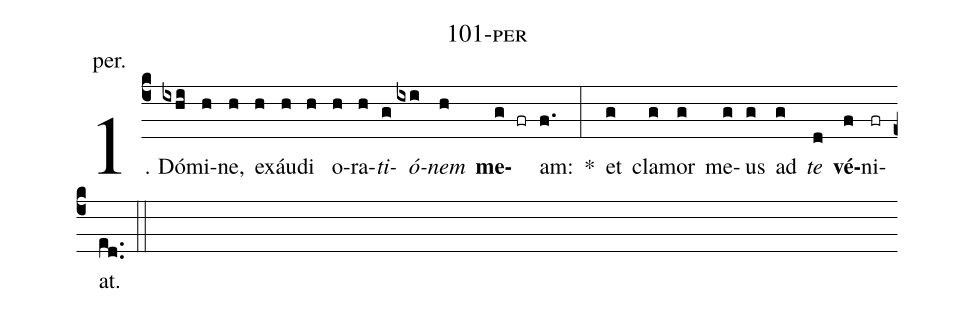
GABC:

name: 101-per;
annotation: per.;
%%
(c4)1. Dó(ixhi)mi(h)ne,(h) ex(h)áu(h)di(h) o(h)ra(h)<i>ti</i>(g)<i>ó</i>(ixi)<i>nem</i>(h) <b>me</b>(g fr)am:(f.) *(:) et(g) cla(g)mor(g) me(g)us(g) ad(g) <i>te</i>(d) <b>vé</b>(f)ni(fr)at.(ed..) (::)
